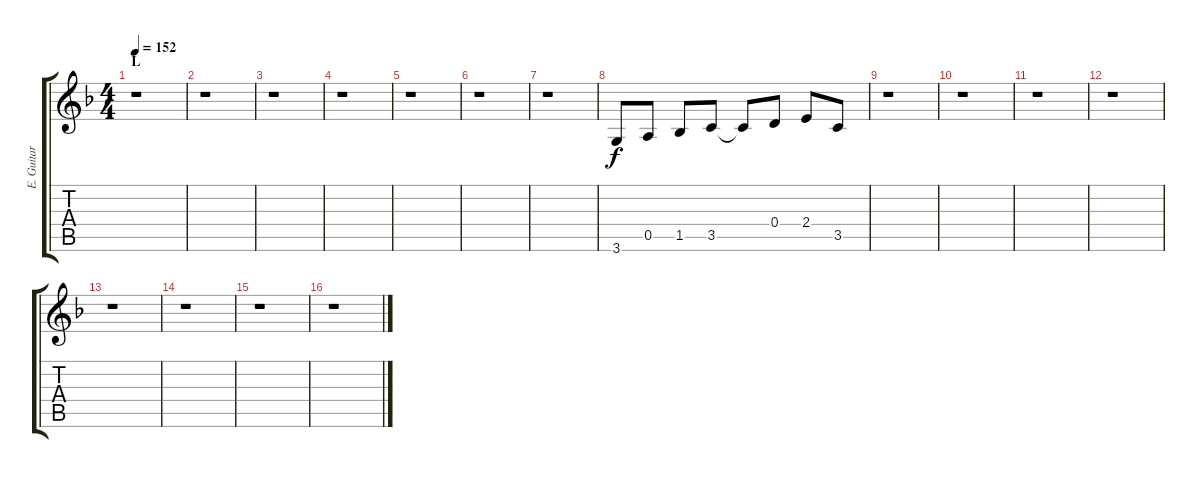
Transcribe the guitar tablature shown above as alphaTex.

\track ("E. Guitar VI" "E. Guitar ") {instrument overdrivenguitar}
\staff {score tabs}
\tuning (E4 B3 G3 D3 A2 E2) {hide}
\ts (4 4)
\section ("" "L")
\tempo 152
\clef g2
\ks f
r.1{dy f} |
r.1 |
r.1 |
r.1 |
r.1 |
r.1 |
r.1 |
3.6.8 0.5.8 1.5.8 3.5.8 3.5{t}.8 0.4.8 2.4.8 3.5.8 |
r.1 |
r.1 |
r.1 |
r.1 |
r.1 |
r.1 |
r.1 |
r.1
